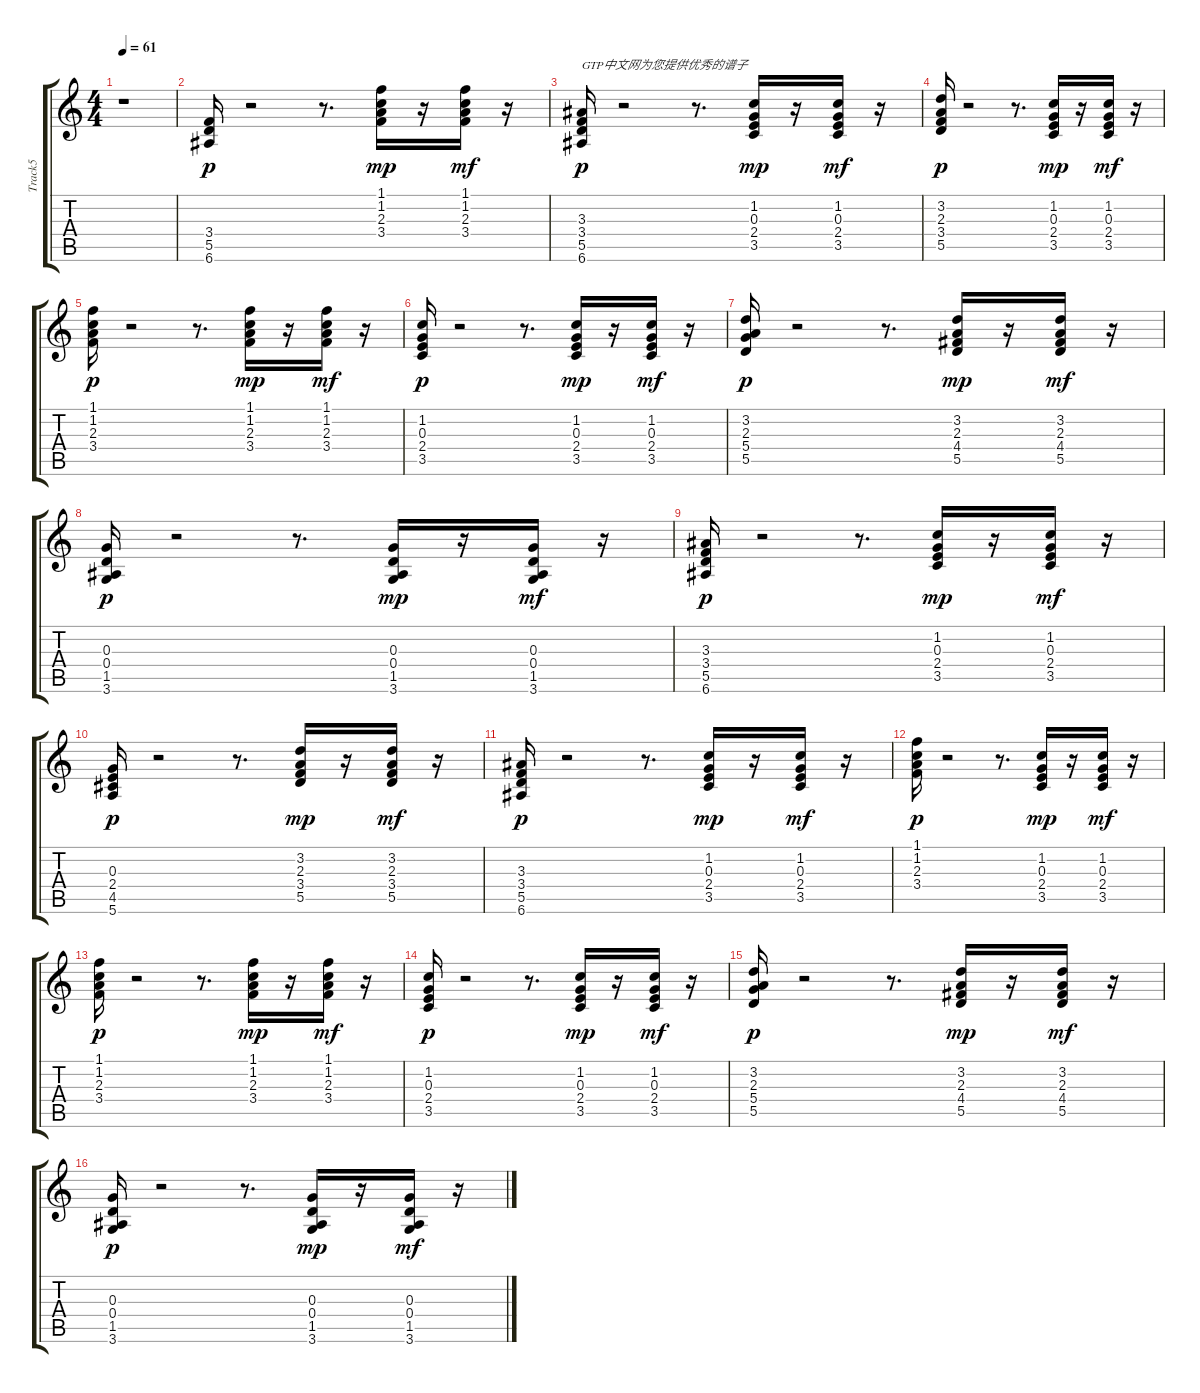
\track ("Track5" "Track5") {instrument acousticguitarsteel}
\staff {score tabs}
\tuning (E4 B3 G3 D3 A2 E2) {hide}
\ts (4 4)
\tempo 61
\clef g2
\ks c
r.1{dy p instrument acousticguitarsteel} |
(3.4 5.5 6.6).16 r.2 r.8{d} (1.1 1.2 2.3 3.4).16{dy mp} r.16 (1.1 1.2 2.3 3.4).16{dy mf} r.16 |
(3.3 3.4 5.5 6.6).16{txt "GTP中文网为您提供优秀的谱子" dy p instrument electricguitarclean} r.2 r.8{d} (1.2 0.3 2.4 3.5).16{dy mp} r.16 (1.2 0.3 2.4 3.5).16{dy mf} r.16 |
(3.2 2.3 3.4 5.5).16{dy p instrument electricguitarclean} r.2 r.8{d} (1.2 0.3 2.4 3.5).16{dy mp} r.16 (1.2 0.3 2.4 3.5).16{dy mf} r.16 |
(1.1 1.2 2.3 3.4).16{dy p instrument electricguitarclean} r.2 r.8{d} (1.1 1.2 2.3 3.4).16{dy mp} r.16 (1.1 1.2 2.3 3.4).16{dy mf} r.16 |
(1.2 0.3 2.4 3.5).16{dy p instrument electricguitarclean} r.2 r.8{d} (1.2 0.3 2.4 3.5).16{dy mp} r.16 (1.2 0.3 2.4 3.5).16{dy mf} r.16 |
(3.2 2.3 5.4 5.5).16{dy p instrument electricguitarclean} r.2 r.8{d} (3.2 2.3 4.4 5.5).16{dy mp} r.16 (3.2 2.3 4.4 5.5).16{dy mf} r.16 |
(0.3 0.4 1.5 3.6).16{dy p instrument electricguitarclean} r.2 r.8{d} (0.3 0.4 1.5 3.6).16{dy mp} r.16 (0.3 0.4 1.5 3.6).16{dy mf} r.16 |
(3.3 3.4 5.5 6.6).16{dy p instrument electricguitarclean} r.2 r.8{d} (1.2 0.3 2.4 3.5).16{dy mp} r.16 (1.2 0.3 2.4 3.5).16{dy mf} r.16 |
(0.3 2.4 4.5 5.6).16{dy p instrument electricguitarclean} r.2 r.8{d} (3.2 2.3 3.4 5.5).16{dy mp} r.16 (3.2 2.3 3.4 5.5).16{dy mf} r.16 |
(3.3 3.4 5.5 6.6).16{dy p instrument electricguitarclean} r.2 r.8{d} (1.2 0.3 2.4 3.5).16{dy mp} r.16 (1.2 0.3 2.4 3.5).16{dy mf} r.16 |
(1.1 1.2 2.3 3.4).16{dy p instrument electricguitarclean} r.2 r.8{d} (1.2 0.3 2.4 3.5).16{dy mp} r.16 (1.2 0.3 2.4 3.5).16{dy mf} r.16 |
(1.1 1.2 2.3 3.4).16{dy p instrument electricguitarclean} r.2 r.8{d} (1.1 1.2 2.3 3.4).16{dy mp} r.16 (1.1 1.2 2.3 3.4).16{dy mf} r.16 |
(1.2 0.3 2.4 3.5).16{dy p instrument electricguitarclean} r.2 r.8{d} (1.2 0.3 2.4 3.5).16{dy mp} r.16 (1.2 0.3 2.4 3.5).16{dy mf} r.16 |
(3.2 2.3 5.4 5.5).16{dy p instrument electricguitarclean} r.2 r.8{d} (3.2 2.3 4.4 5.5).16{dy mp} r.16 (3.2 2.3 4.4 5.5).16{dy mf} r.16 |
(0.3 0.4 1.5 3.6).16{dy p instrument electricguitarclean} r.2 r.8{d} (0.3 0.4 1.5 3.6).16{dy mp} r.16 (0.3 0.4 1.5 3.6).16{dy mf} r.16
